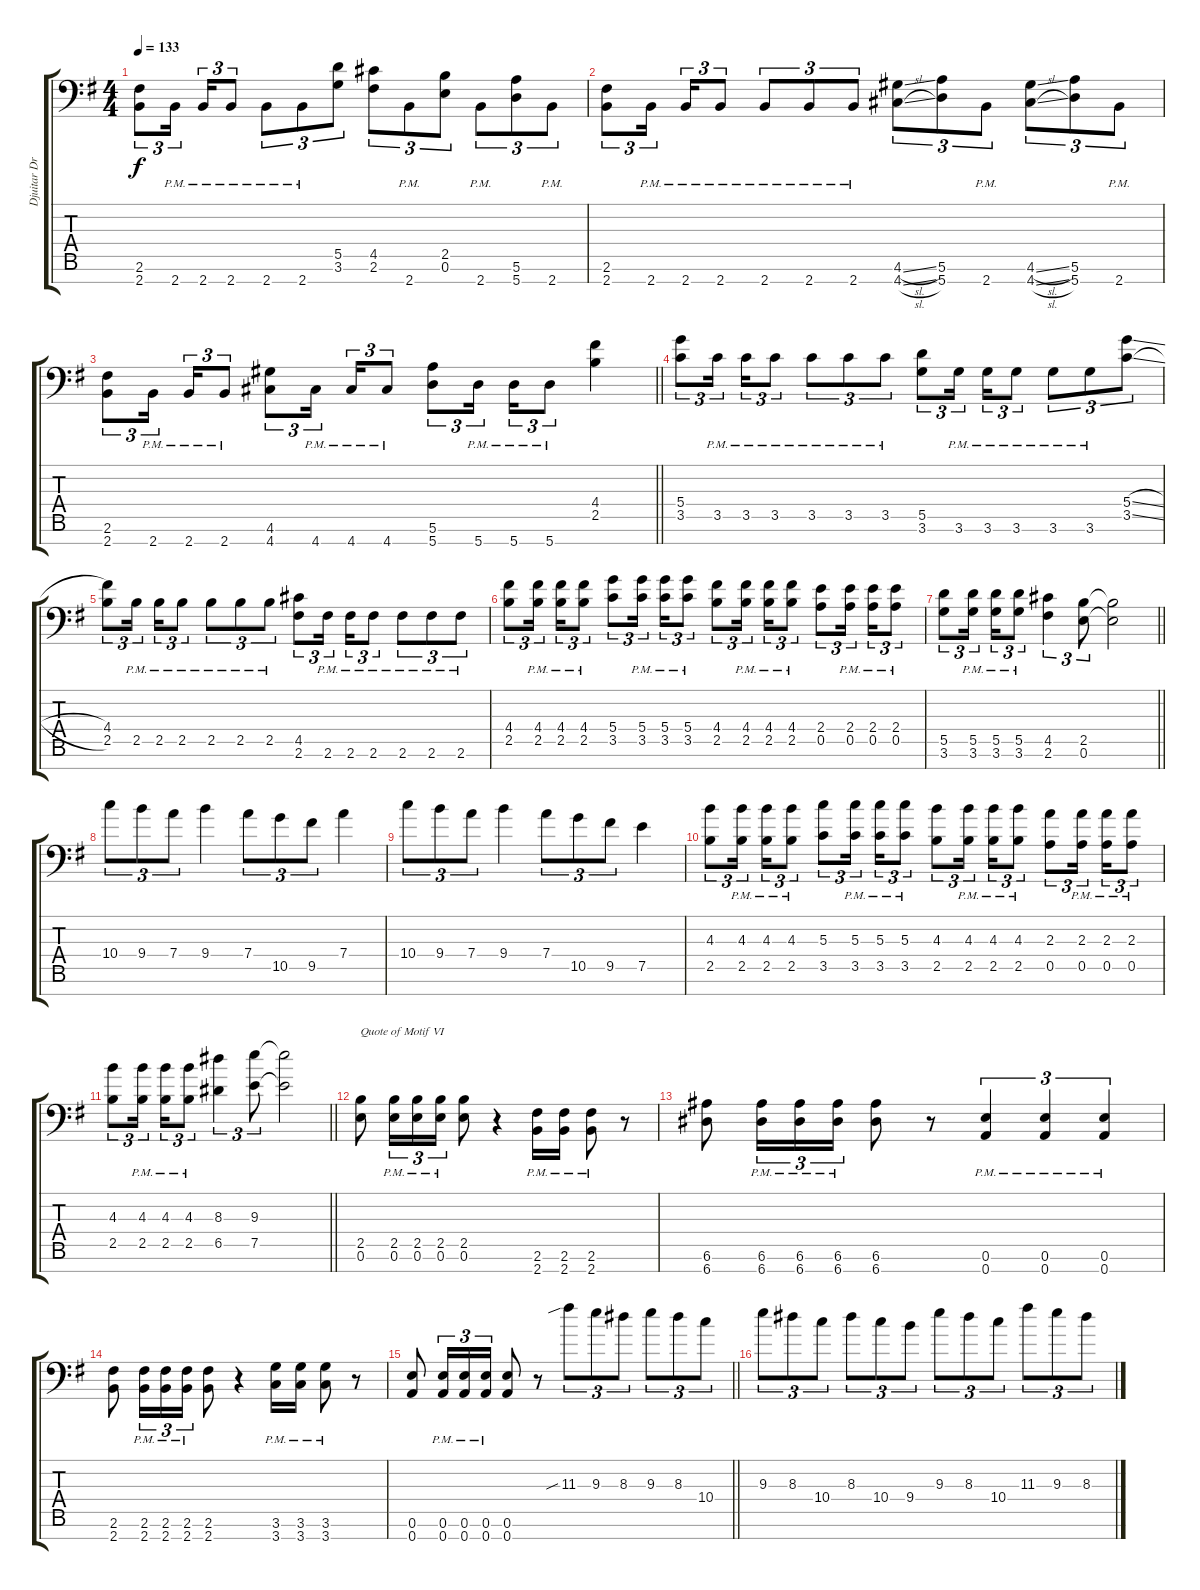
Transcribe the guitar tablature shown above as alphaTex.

\track ("Djuitar Dropped A" "Djuitar Dr") {instrument distortionguitar}
\staff {score tabs}
\tuning (E4 B3 G3 D3 A2 E2 A1) {hide}
\ts (4 4)
\tempo 133
\clef f4
\ks eminor
(2.6 2.7).8{tu (3 2) dy f} 2.7{pm}.16{tu (3 2) beam splitsecondary} 2.7{pm}.16{tu (3 2)} 2.7{pm}.8{tu (3 2)} 2.7{pm}.8{tu (3 2)} 2.7{pm}.8{tu (3 2)} (5.5 3.6).8{tu (3 2)} (4.5 2.6).8{tu (3 2)} 2.7{pm}.8{tu (3 2)} (2.5 0.6).8{tu (3 2)} 2.7{pm}.8{tu (3 2)} (5.6 5.7).8{tu (3 2)} 2.7{pm}.8{tu (3 2)} |
(2.6 2.7).8{tu (3 2)} 2.7{pm}.16{tu (3 2) beam splitsecondary} 2.7{pm}.16{tu (3 2)} 2.7{pm}.8{tu (3 2)} 2.7{pm}.8{tu (3 2)} 2.7{pm}.8{tu (3 2)} 2.7{pm}.8{tu (3 2)} (4.6{sl} 4.7{sl}).8{tu (3 2)} (5.6 5.7).8{tu (3 2)} 2.7{pm}.8{tu (3 2)} (4.6{sl} 4.7{sl}).8{tu (3 2)} (5.6 5.7).8{tu (3 2)} 2.7{pm}.8{tu (3 2)} |
\barLineRight lightlight
(2.6 2.7).8{tu (3 2)} 2.7{pm}.16{tu (3 2) beam splitsecondary} 2.7{pm}.16{tu (3 2)} 2.7{pm}.8{tu (3 2)} (4.6 4.7).8{tu (3 2)} 4.7{pm}.16{tu (3 2) beam splitsecondary} 4.7{pm}.16{tu (3 2)} 4.7{pm}.8{tu (3 2)} (5.6 5.7).8{tu (3 2)} 5.7{pm}.16{tu (3 2) beam splitsecondary} 5.7{pm}.16{tu (3 2)} 5.7{pm}.8{tu (3 2)} (4.4 2.5).4 |
\section ("" "")
(5.4 3.5).8{tu (3 2)} 3.5{pm}.16{tu (3 2) beam splitsecondary} 3.5{pm}.16{tu (3 2)} 3.5{pm}.8{tu (3 2)} 3.5{pm}.8{tu (3 2)} 3.5{pm}.8{tu (3 2)} 3.5{pm}.8{tu (3 2)} (5.5 3.6).8{tu (3 2)} 3.6{pm}.16{tu (3 2) beam splitsecondary} 3.6{pm}.16{tu (3 2)} 3.6{pm}.8{tu (3 2)} 3.6{pm}.8{tu (3 2)} 3.6{pm}.8{tu (3 2)} (5.4{sl} 3.5{sl}).8{tu (3 2)} |
(4.4 2.5).8{tu (3 2)} 2.5{pm}.16{tu (3 2) beam splitsecondary} 2.5{pm}.16{tu (3 2)} 2.5{pm}.8{tu (3 2)} 2.5{pm}.8{tu (3 2)} 2.5{pm}.8{tu (3 2)} 2.5{pm}.8{tu (3 2)} (4.5 2.6).8{tu (3 2)} 2.6{pm}.16{tu (3 2) beam splitsecondary} 2.6{pm}.16{tu (3 2)} 2.6{pm}.8{tu (3 2)} 2.6{pm}.8{tu (3 2)} 2.6{pm}.8{tu (3 2)} 2.6{pm}.8{tu (3 2)} |
(4.4 2.5).8{tu (3 2)} (4.4{pm} 2.5{pm}).16{tu (3 2) beam splitsecondary} (4.4{pm} 2.5{pm}).16{tu (3 2)} (4.4{pm} 2.5{pm}).8{tu (3 2)} (5.4 3.5).8{tu (3 2)} (5.4{pm} 3.5{pm}).16{tu (3 2) beam splitsecondary} (5.4{pm} 3.5{pm}).16{tu (3 2)} (5.4{pm} 3.5{pm}).8{tu (3 2)} (4.4 2.5).8{tu (3 2)} (4.4{pm} 2.5{pm}).16{tu (3 2) beam splitsecondary} (4.4{pm} 2.5{pm}).16{tu (3 2)} (4.4{pm} 2.5{pm}).8{tu (3 2)} (2.4 0.5).8{tu (3 2)} (2.4{pm} 0.5{pm}).16{tu (3 2) beam splitsecondary} (2.4{pm} 0.5{pm}).16{tu (3 2)} (2.4{pm} 0.5{pm}).8{tu (3 2)} |
\barLineRight lightlight
(5.5 3.6).8{tu (3 2)} (5.5{pm} 3.6{pm}).16{tu (3 2) beam splitsecondary} (5.5{pm} 3.6{pm}).16{tu (3 2)} (5.5{pm} 3.6{pm}).8{tu (3 2)} (4.5 2.6).4{tu (3 2)} (2.5 0.6).8{tu (3 2)} (2.5{t} 0.6{t}).2 |
10.4.8{tu (3 2)} 9.4.8{tu (3 2)} 7.4.8{tu (3 2)} 9.4.4 7.4.8{tu (3 2)} 10.5.8{tu (3 2)} 9.5.8{tu (3 2)} 7.4.4 |
10.4.8{tu (3 2)} 9.4.8{tu (3 2)} 7.4.8{tu (3 2)} 9.4.4 7.4.8{tu (3 2)} 10.5.8{tu (3 2)} 9.5.8{tu (3 2)} 7.5.4 |
(4.3 2.5).8{tu (3 2)} (4.3{pm} 2.5{pm}).16{tu (3 2) beam splitsecondary} (4.3{pm} 2.5{pm}).16{tu (3 2)} (4.3{pm} 2.5{pm}).8{tu (3 2)} (5.3 3.5).8{tu (3 2)} (5.3{pm} 3.5{pm}).16{tu (3 2) beam splitsecondary} (5.3{pm} 3.5{pm}).16{tu (3 2)} (5.3{pm} 3.5{pm}).8{tu (3 2)} (4.3 2.5).8{tu (3 2)} (4.3{pm} 2.5{pm}).16{tu (3 2) beam splitsecondary} (4.3{pm} 2.5{pm}).16{tu (3 2)} (4.3{pm} 2.5{pm}).8{tu (3 2)} (2.3 0.5).8{tu (3 2)} (2.3{pm} 0.5{pm}).16{tu (3 2) beam splitsecondary} (2.3{pm} 0.5{pm}).16{tu (3 2)} (2.3{pm} 0.5{pm}).8{tu (3 2)} |
\barLineRight lightlight
(4.3 2.5).8{tu (3 2)} (4.3{pm} 2.5{pm}).16{tu (3 2) beam splitsecondary} (4.3{pm} 2.5{pm}).16{tu (3 2)} (4.3{pm} 2.5{pm}).8{tu (3 2)} (8.3 6.5).4{tu (3 2)} (9.3 7.5).8{tu (3 2)} (9.3{t} 7.5{t}).2 |
\section ("" "")
(2.5 0.6).8{txt "Quote of Motif VI"} (2.5{pm} 0.6{pm}).16{tu (3 2)} (2.5{pm} 0.6{pm}).16{tu (3 2)} (2.5{pm} 0.6{pm}).16{tu (3 2)} (2.5 0.6).8 r.4 (2.6{pm} 2.7{pm}).16 (2.6{pm} 2.7{pm}).16 (2.6{pm} 2.7{pm}).8 r.8 |
(6.6 6.7).8 (6.6{pm} 6.7{pm}).16{tu (3 2)} (6.6{pm} 6.7{pm}).16{tu (3 2)} (6.6{pm} 6.7{pm}).16{tu (3 2)} (6.6 6.7).8 r.8 (0.6{pm} 0.7{pm}).4{tu (3 2)} (0.6{pm} 0.7{pm}).4{tu (3 2)} (0.6{pm} 0.7{pm}).4{tu (3 2)} |
(2.6 2.7).8 (2.6{pm} 2.7{pm}).16{tu (3 2)} (2.6{pm} 2.7{pm}).16{tu (3 2)} (2.6{pm} 2.7{pm}).16{tu (3 2)} (2.6 2.7).8 r.4 (3.6{pm} 3.7{pm}).16 (3.6{pm} 3.7{pm}).16 (3.6{pm} 3.7{pm}).8 r.8 |
\barLineRight lightlight
(0.6 0.7).8 (0.6{pm} 0.7{pm}).16{tu (3 2)} (0.6{pm} 0.7{pm}).16{tu (3 2)} (0.6{pm} 0.7{pm}).16{tu (3 2)} (0.6 0.7).8 r.8 11.3{sib}.8{tu (3 2)} 9.3.8{tu (3 2)} 8.3.8{tu (3 2)} 9.3.8{tu (3 2)} 8.3.8{tu (3 2)} 10.4.8{tu (3 2)} |
9.3.8{tu (3 2)} 8.3.8{tu (3 2)} 10.4.8{tu (3 2)} 8.3.8{tu (3 2)} 10.4.8{tu (3 2)} 9.4.8{tu (3 2)} 9.3.8{tu (3 2)} 8.3.8{tu (3 2)} 10.4.8{tu (3 2)} 11.3.8{tu (3 2)} 9.3.8{tu (3 2)} 8.3.8{tu (3 2)}
